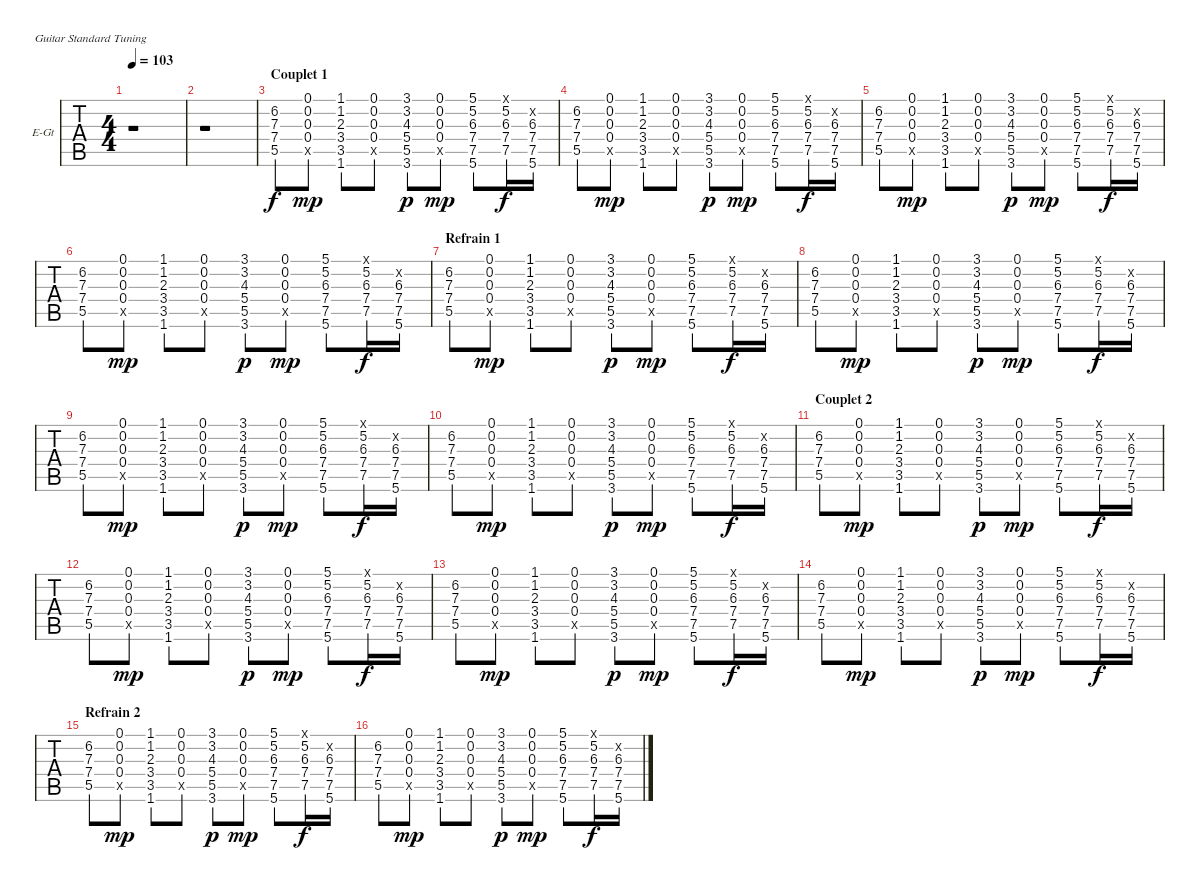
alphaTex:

\bracketExtendMode groupsimilarinstruments
\firstSystemTrackNameOrientation horizontal
\otherSystemsTrackNameOrientation horizontal
\chordDiagramsInScore
\track ("Guitare Sat 2" "E-Gt") {instrument distortionguitar}
\staff {tabs}
\tuning (E4 B3 G3 D3 A2 E2)
\ts (4 4)
\tempo 103
\clef g2
\ks c
r.1{dy f instrument distortionguitar} |
r.1 |
\section ("" "Couplet 1")
(6.2 7.3 7.4 5.5).8 (0.1 0.2 0.3 0.4 0.5{x}).8{dy mp} (1.1 1.2 2.3 3.4 3.5 1.6).8 (0.1 0.2 0.3 0.4 0.5{x}).8 (3.1 3.2 4.3 5.4 5.5 3.6).8{dy p} (0.1 0.2 0.3 0.4 0.5{x}).8{dy mp} (5.1 5.2 6.3 7.4 7.5 5.6).8 (0.1{x} 5.2 6.3 7.4 7.5).16{dy f} (2.2{x} 6.3 7.4 7.5 5.6).16 |
(6.2 7.3 7.4 5.5).8 (0.1 0.2 0.3 0.4 0.5{x}).8{dy mp} (1.1 1.2 2.3 3.4 3.5 1.6).8 (0.1 0.2 0.3 0.4 0.5{x}).8 (3.1 3.2 4.3 5.4 5.5 3.6).8{dy p} (0.1 0.2 0.3 0.4 0.5{x}).8{dy mp} (5.1 5.2 6.3 7.4 7.5 5.6).8 (0.1{x} 5.2 6.3 7.4 7.5).16{dy f} (2.2{x} 6.3 7.4 7.5 5.6).16 |
(6.2 7.3 7.4 5.5).8 (0.1 0.2 0.3 0.4 0.5{x}).8{dy mp} (1.1 1.2 2.3 3.4 3.5 1.6).8 (0.1 0.2 0.3 0.4 0.5{x}).8 (3.1 3.2 4.3 5.4 5.5 3.6).8{dy p} (0.1 0.2 0.3 0.4 0.5{x}).8{dy mp} (5.1 5.2 6.3 7.4 7.5 5.6).8 (0.1{x} 5.2 6.3 7.4 7.5).16{dy f} (2.2{x} 6.3 7.4 7.5 5.6).16 |
(6.2 7.3 7.4 5.5).8 (0.1 0.2 0.3 0.4 0.5{x}).8{dy mp} (1.1 1.2 2.3 3.4 3.5 1.6).8 (0.1 0.2 0.3 0.4 0.5{x}).8 (3.1 3.2 4.3 5.4 5.5 3.6).8{dy p} (0.1 0.2 0.3 0.4 0.5{x}).8{dy mp} (5.1 5.2 6.3 7.4 7.5 5.6).8 (0.1{x} 5.2 6.3 7.4 7.5).16{dy f} (2.2{x} 6.3 7.4 7.5 5.6).16 |
\section ("" "Refrain 1")
(6.2 7.3 7.4 5.5).8 (0.1 0.2 0.3 0.4 0.5{x}).8{dy mp} (1.1 1.2 2.3 3.4 3.5 1.6).8 (0.1 0.2 0.3 0.4 0.5{x}).8 (3.1 3.2 4.3 5.4 5.5 3.6).8{dy p} (0.1 0.2 0.3 0.4 0.5{x}).8{dy mp} (5.1 5.2 6.3 7.4 7.5 5.6).8 (0.1{x} 5.2 6.3 7.4 7.5).16{dy f} (2.2{x} 6.3 7.4 7.5 5.6).16 |
(6.2 7.3 7.4 5.5).8 (0.1 0.2 0.3 0.4 0.5{x}).8{dy mp} (1.1 1.2 2.3 3.4 3.5 1.6).8 (0.1 0.2 0.3 0.4 0.5{x}).8 (3.1 3.2 4.3 5.4 5.5 3.6).8{dy p} (0.1 0.2 0.3 0.4 0.5{x}).8{dy mp} (5.1 5.2 6.3 7.4 7.5 5.6).8 (0.1{x} 5.2 6.3 7.4 7.5).16{dy f} (2.2{x} 6.3 7.4 7.5 5.6).16 |
(6.2 7.3 7.4 5.5).8 (0.1 0.2 0.3 0.4 0.5{x}).8{dy mp} (1.1 1.2 2.3 3.4 3.5 1.6).8 (0.1 0.2 0.3 0.4 0.5{x}).8 (3.1 3.2 4.3 5.4 5.5 3.6).8{dy p} (0.1 0.2 0.3 0.4 0.5{x}).8{dy mp} (5.1 5.2 6.3 7.4 7.5 5.6).8 (0.1{x} 5.2 6.3 7.4 7.5).16{dy f} (2.2{x} 6.3 7.4 7.5 5.6).16 |
(6.2 7.3 7.4 5.5).8 (0.1 0.2 0.3 0.4 0.5{x}).8{dy mp} (1.1 1.2 2.3 3.4 3.5 1.6).8 (0.1 0.2 0.3 0.4 0.5{x}).8 (3.1 3.2 4.3 5.4 5.5 3.6).8{dy p} (0.1 0.2 0.3 0.4 0.5{x}).8{dy mp} (5.1 5.2 6.3 7.4 7.5 5.6).8 (0.1{x} 5.2 6.3 7.4 7.5).16{dy f} (2.2{x} 6.3 7.4 7.5 5.6).16 |
\section ("" "Couplet 2")
(6.2 7.3 7.4 5.5).8 (0.1 0.2 0.3 0.4 0.5{x}).8{dy mp} (1.1 1.2 2.3 3.4 3.5 1.6).8 (0.1 0.2 0.3 0.4 0.5{x}).8 (3.1 3.2 4.3 5.4 5.5 3.6).8{dy p} (0.1 0.2 0.3 0.4 0.5{x}).8{dy mp} (5.1 5.2 6.3 7.4 7.5 5.6).8 (0.1{x} 5.2 6.3 7.4 7.5).16{dy f} (2.2{x} 6.3 7.4 7.5 5.6).16 |
(6.2 7.3 7.4 5.5).8 (0.1 0.2 0.3 0.4 0.5{x}).8{dy mp} (1.1 1.2 2.3 3.4 3.5 1.6).8 (0.1 0.2 0.3 0.4 0.5{x}).8 (3.1 3.2 4.3 5.4 5.5 3.6).8{dy p} (0.1 0.2 0.3 0.4 0.5{x}).8{dy mp} (5.1 5.2 6.3 7.4 7.5 5.6).8 (0.1{x} 5.2 6.3 7.4 7.5).16{dy f} (2.2{x} 6.3 7.4 7.5 5.6).16 |
(6.2 7.3 7.4 5.5).8 (0.1 0.2 0.3 0.4 0.5{x}).8{dy mp} (1.1 1.2 2.3 3.4 3.5 1.6).8 (0.1 0.2 0.3 0.4 0.5{x}).8 (3.1 3.2 4.3 5.4 5.5 3.6).8{dy p} (0.1 0.2 0.3 0.4 0.5{x}).8{dy mp} (5.1 5.2 6.3 7.4 7.5 5.6).8 (0.1{x} 5.2 6.3 7.4 7.5).16{dy f} (2.2{x} 6.3 7.4 7.5 5.6).16 |
(6.2 7.3 7.4 5.5).8 (0.1 0.2 0.3 0.4 0.5{x}).8{dy mp} (1.1 1.2 2.3 3.4 3.5 1.6).8 (0.1 0.2 0.3 0.4 0.5{x}).8 (3.1 3.2 4.3 5.4 5.5 3.6).8{dy p} (0.1 0.2 0.3 0.4 0.5{x}).8{dy mp} (5.1 5.2 6.3 7.4 7.5 5.6).8 (0.1{x} 5.2 6.3 7.4 7.5).16{dy f} (2.2{x} 6.3 7.4 7.5 5.6).16 |
\section ("" "Refrain 2")
(6.2 7.3 7.4 5.5).8 (0.1 0.2 0.3 0.4 0.5{x}).8{dy mp} (1.1 1.2 2.3 3.4 3.5 1.6).8 (0.1 0.2 0.3 0.4 0.5{x}).8 (3.1 3.2 4.3 5.4 5.5 3.6).8{dy p} (0.1 0.2 0.3 0.4 0.5{x}).8{dy mp} (5.1 5.2 6.3 7.4 7.5 5.6).8 (0.1{x} 5.2 6.3 7.4 7.5).16{dy f} (2.2{x} 6.3 7.4 7.5 5.6).16 |
(6.2 7.3 7.4 5.5).8 (0.1 0.2 0.3 0.4 0.5{x}).8{dy mp} (1.1 1.2 2.3 3.4 3.5 1.6).8 (0.1 0.2 0.3 0.4 0.5{x}).8 (3.1 3.2 4.3 5.4 5.5 3.6).8{dy p} (0.1 0.2 0.3 0.4 0.5{x}).8{dy mp} (5.1 5.2 6.3 7.4 7.5 5.6).8 (0.1{x} 5.2 6.3 7.4 7.5).16{dy f} (2.2{x} 6.3 7.4 7.5 5.6).16
